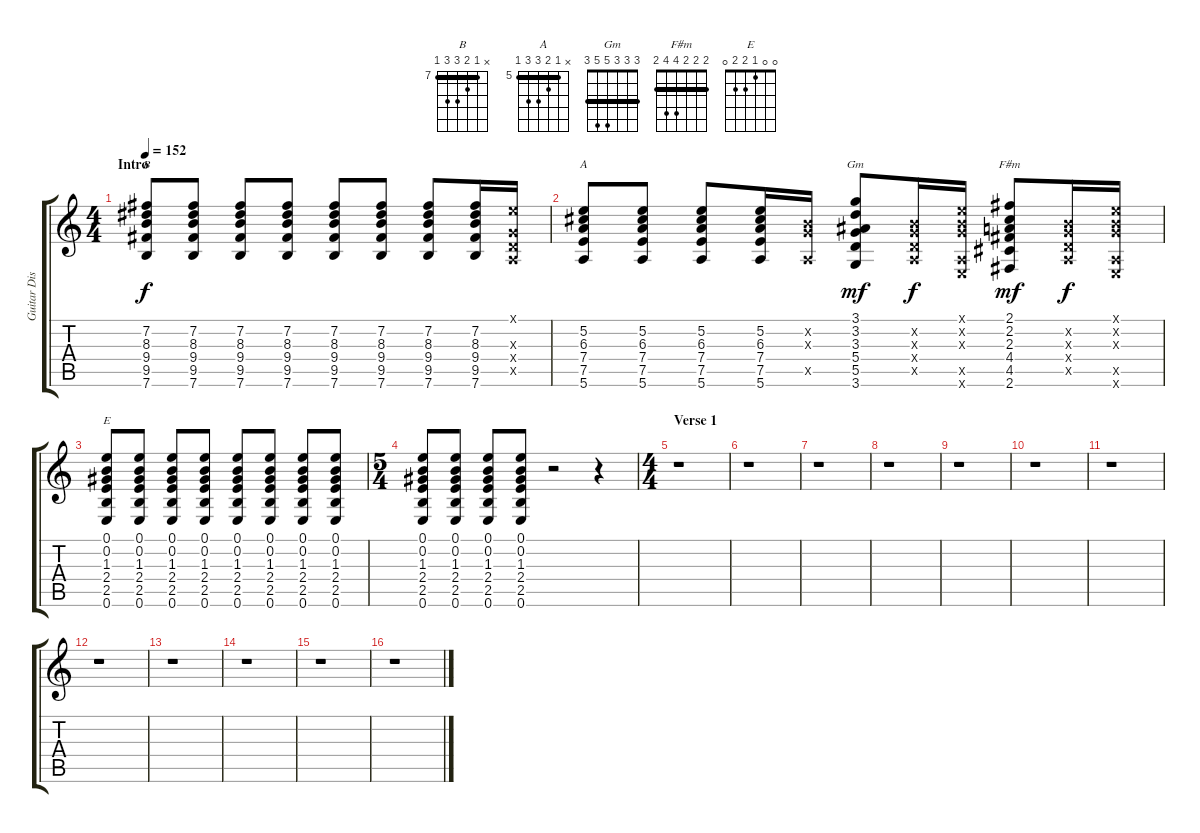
\track ("Guitar Disto" "Guitar Dis") {instrument overdrivenguitar}
\staff {score tabs}
\tuning (E4 B3 G3 D3 A2 E2) {hide}
\chord ("B" x 7 8 9 9 7) {firstfret 7 barre 7}
\chord ("A" x 5 6 7 7 5) {firstfret 5 barre 5}
\chord ("Gm" 3 3 3 5 5 3) {barre 3}
\chord ("F#m" 2 2 2 4 4 2) {barre 2}
\chord ("E" 0 0 1 2 2 0)
\ts (4 4)
\section ("" "Intro")
\tempo 152
\clef g2
\ks c
(7.2 8.3 9.4 9.5 7.6).8{ch "B" dy f instrument overdrivenguitar} (7.2 8.3 9.4 9.5 7.6).8 (7.2 8.3 9.4 9.5 7.6).8 (7.2 8.3 9.4 9.5 7.6).8 (7.2 8.3 9.4 9.5 7.6).8 (7.2 8.3 9.4 9.5 7.6).8 (7.2 8.3 9.4 9.5 7.6).8 (7.2 8.3 9.4 9.5 7.6).16 (0.1{x} 0.3{x} 0.4{x} 0.5{x}).16 |
(5.2 6.3 7.4 7.5 5.6).8{ch "A"} (5.2 6.3 7.4 7.5 5.6).8 (5.2 6.3 7.4 7.5 5.6).8 (5.2 6.3 7.4 7.5 5.6).16 (0.2{x} 0.3{x} 0.5{x}).16 (3.1 3.2 3.3 5.4 5.5 3.6).8{ch "Gm" dy mf} (0.2{x} 0.3{x} 0.4{x} 0.5{x}).16{dy f} (0.1{x} 0.2{x} 0.3{x} 0.5{x} 0.6{x}).16 (2.1 2.2 2.3 4.4 4.5 2.6).8{ch "F#m" dy mf} (0.2{x} 0.3{x} 0.4{x} 0.5{x}).16{dy f} (0.1{x} 0.2{x} 0.3{x} 0.5{x} 0.6{x}).16 |
(0.1 0.2 1.3 2.4 2.5 0.6).8{ch "E"} (0.1 0.2 1.3 2.4 2.5 0.6).8 (0.1 0.2 1.3 2.4 2.5 0.6).8 (0.1 0.2 1.3 2.4 2.5 0.6).8 (0.1 0.2 1.3 2.4 2.5 0.6).8 (0.1 0.2 1.3 2.4 2.5 0.6).8 (0.1 0.2 1.3 2.4 2.5 0.6).8 (0.1 0.2 1.3 2.4 2.5 0.6).8 |
\ts (5 4)
(0.1 0.2 1.3 2.4 2.5 0.6).8 (0.1 0.2 1.3 2.4 2.5 0.6).8 (0.1 0.2 1.3 2.4 2.5 0.6).8 (0.1 0.2 1.3 2.4 2.5 0.6).8 r.2 r.4 |
\ts (4 4)
\section ("" "Verse 1")
r.1 |
r.1 |
r.1 |
r.1 |
r.1 |
r.1 |
r.1 |
r.1 |
r.1 |
r.1 |
r.1 |
r.1
